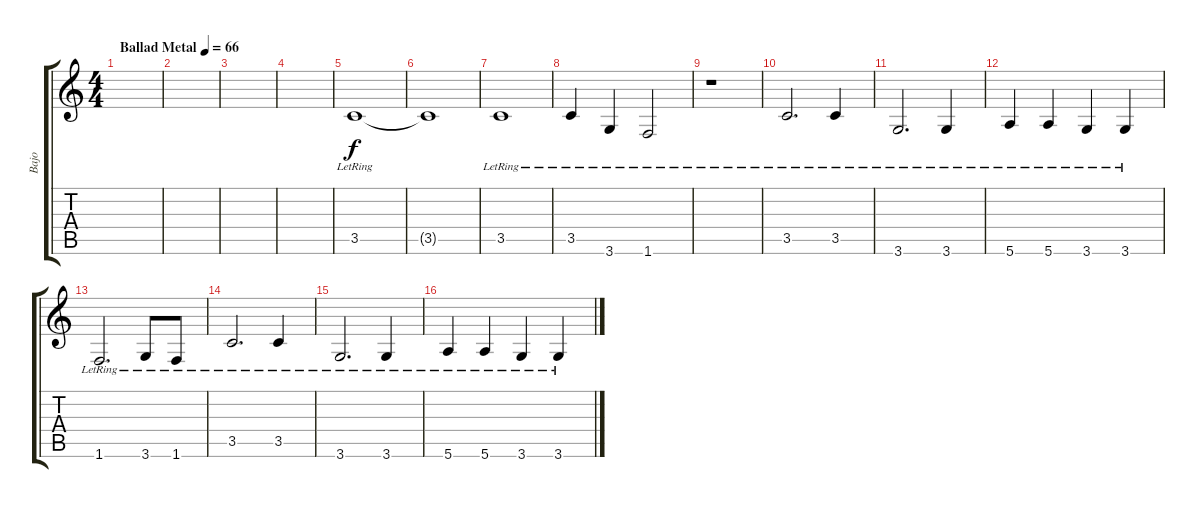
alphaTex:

\track ("Bajo" "Bajo") {instrument electricbassfinger}
\staff {score tabs}
\tuning (E4 B3 G3 D3 A2 E2) {hide}
\ts (4 4)
\tempo (66 "Ballad Metal")
\clef g2
\ks c
|
|
|
|
3.5{lr}.1 |
3.5{t}.1 |
3.5{lr}.1 |
3.5{lr}.4 3.6{lr}.4 1.6{lr}.2 |
r.1 |
3.5{lr}.2{d} 3.5{lr}.4 |
3.6{lr}.2{d} 3.6{lr}.4 |
5.6{lr}.4 5.6{lr}.4 3.6{lr}.4 3.6{lr}.4 |
1.6{lr}.2{d} 3.6{lr}.8 1.6{lr}.8 |
3.5{lr}.2{d} 3.5{lr}.4 |
3.6{lr}.2{d} 3.6{lr}.4 |
5.6{lr}.4 5.6{lr}.4 3.6{lr}.4 3.6{lr}.4
